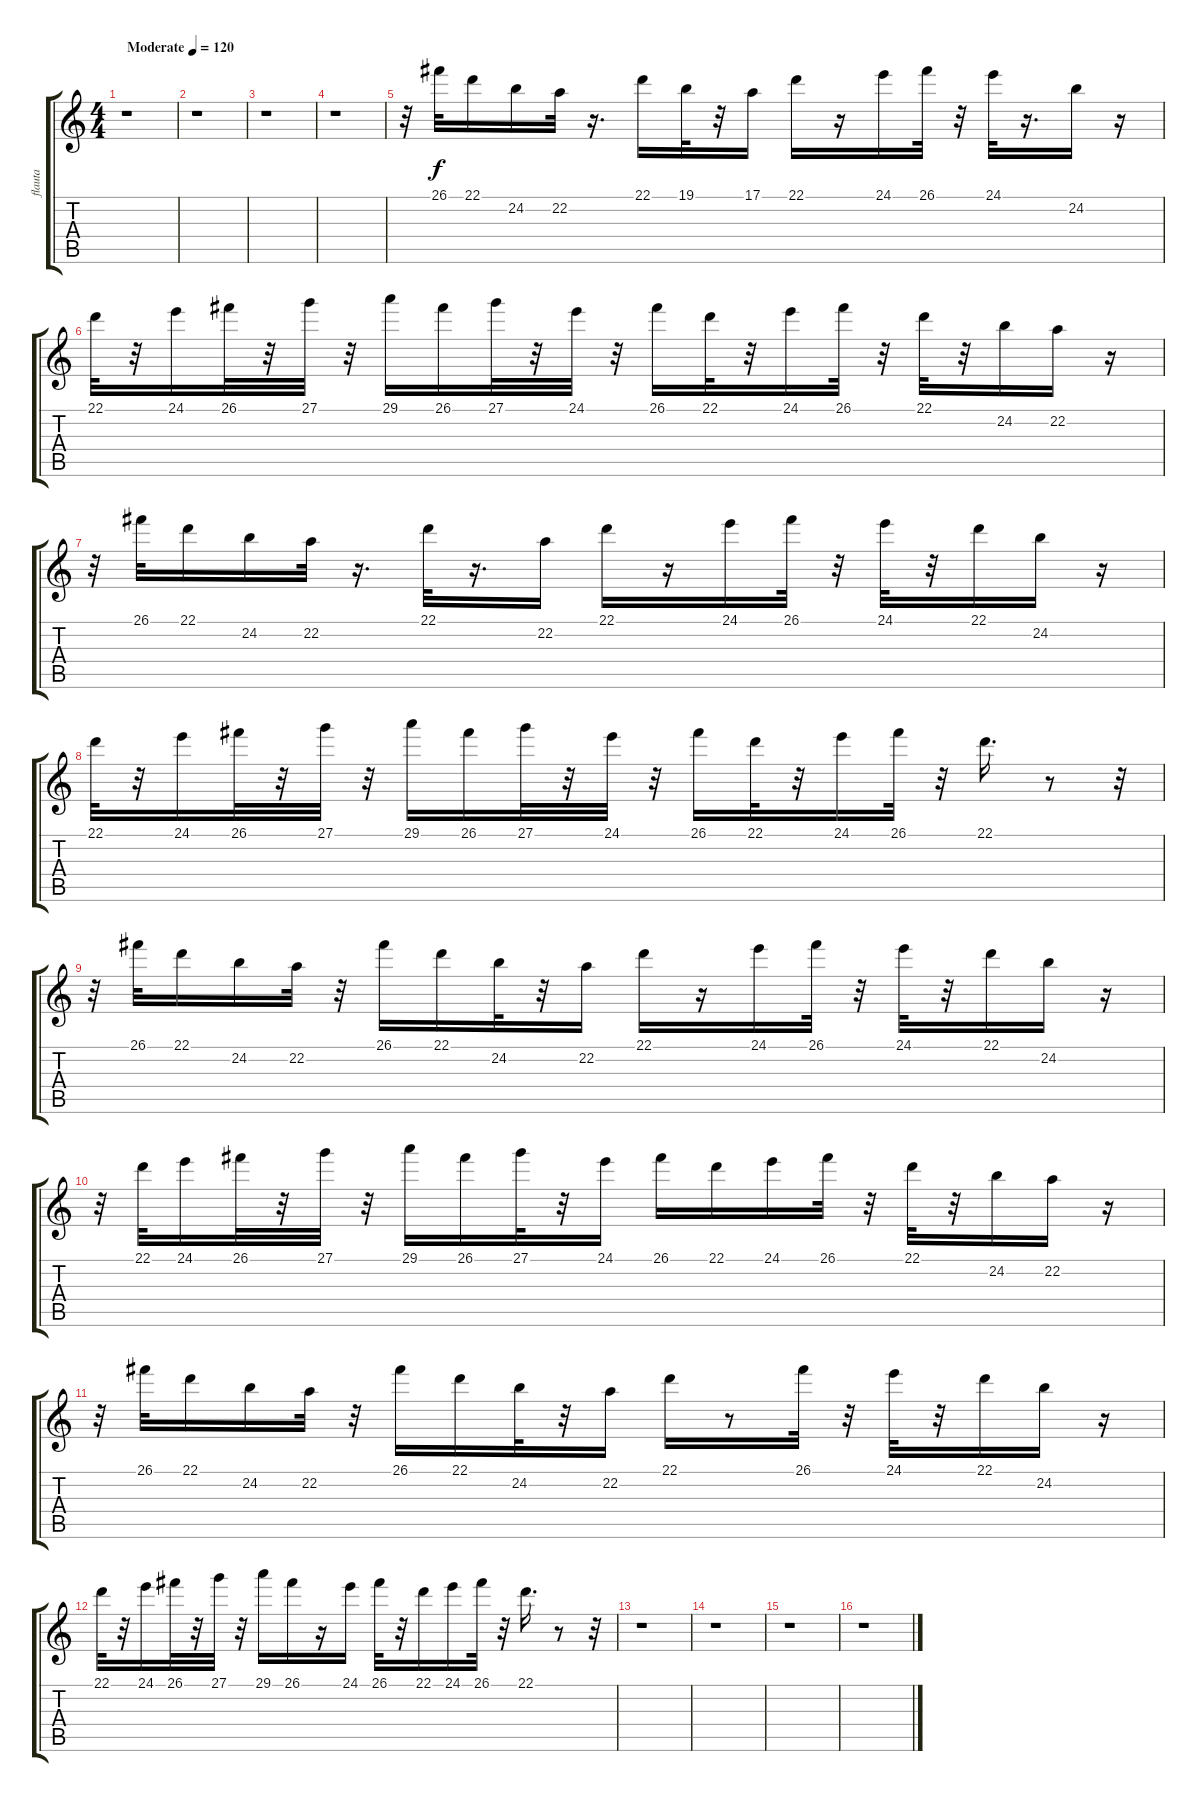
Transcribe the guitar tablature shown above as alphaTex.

\track ("flauta" "flauta") {instrument piccolo}
\staff {score tabs}
\tuning (E4 B3 G3 D3 A2 E2) {hide}
\ts (4 4)
\tempo (120 "Moderate")
\clef g2
\ks c
r.1{dy f instrument piccolo} |
r.1 |
r.1 |
r.1 |
r.32 26.1.32 22.1.16 24.2.16 22.2.32 r.16{d} 22.1.16 19.1.32 r.32 17.1.16 22.1.16 r.16 24.1.16 26.1.32 r.32 24.1.32 r.16{d} 24.2.16 r.16 |
22.1.32 r.32 24.1.16 26.1.32 r.32 27.1.32 r.32 29.1.16 26.1.16 27.1.32 r.32 24.1.32 r.32 26.1.16 22.1.32 r.32 24.1.16 26.1.32 r.32 22.1.32 r.32 24.2.16 22.2.16 r.16 |
r.32 26.1.32 22.1.16 24.2.16 22.2.32 r.16{d} 22.1.32 r.16{d} 22.2.16 22.1.16 r.16 24.1.16 26.1.32 r.32 24.1.32 r.32 22.1.16 24.2.16 r.16 |
22.1.32 r.32 24.1.16 26.1.32 r.32 27.1.32 r.32 29.1.16 26.1.16 27.1.32 r.32 24.1.32 r.32 26.1.16 22.1.32 r.32 24.1.16 26.1.32 r.32 22.1.16{d} r.8 r.32 |
r.32 26.1.32 22.1.16 24.2.16 22.2.32 r.32 26.1.16 22.1.16 24.2.32 r.32 22.2.16 22.1.16 r.16 24.1.16 26.1.32 r.32 24.1.32 r.32 22.1.16 24.2.16 r.16 |
r.32 22.1.32 24.1.16 26.1.32 r.32 27.1.32 r.32 29.1.16 26.1.16 27.1.32 r.32 24.1.16 26.1.16 22.1.16 24.1.16 26.1.32 r.32 22.1.32 r.32 24.2.16 22.2.16 r.16 |
r.32 26.1.32 22.1.16 24.2.16 22.2.32 r.32 26.1.16 22.1.16 24.2.32 r.32 22.2.16 22.1.16 r.8 26.1.32 r.32 24.1.32 r.32 22.1.16 24.2.16 r.16 |
22.1.32 r.32 24.1.16 26.1.32 r.32 27.1.32 r.32 29.1.16 26.1.16 r.16 24.1.16 26.1.32 r.32 22.1.16 24.1.16 26.1.32 r.32 22.1.16{d} r.8 r.32 |
r.1 |
r.1 |
r.1 |
r.1
